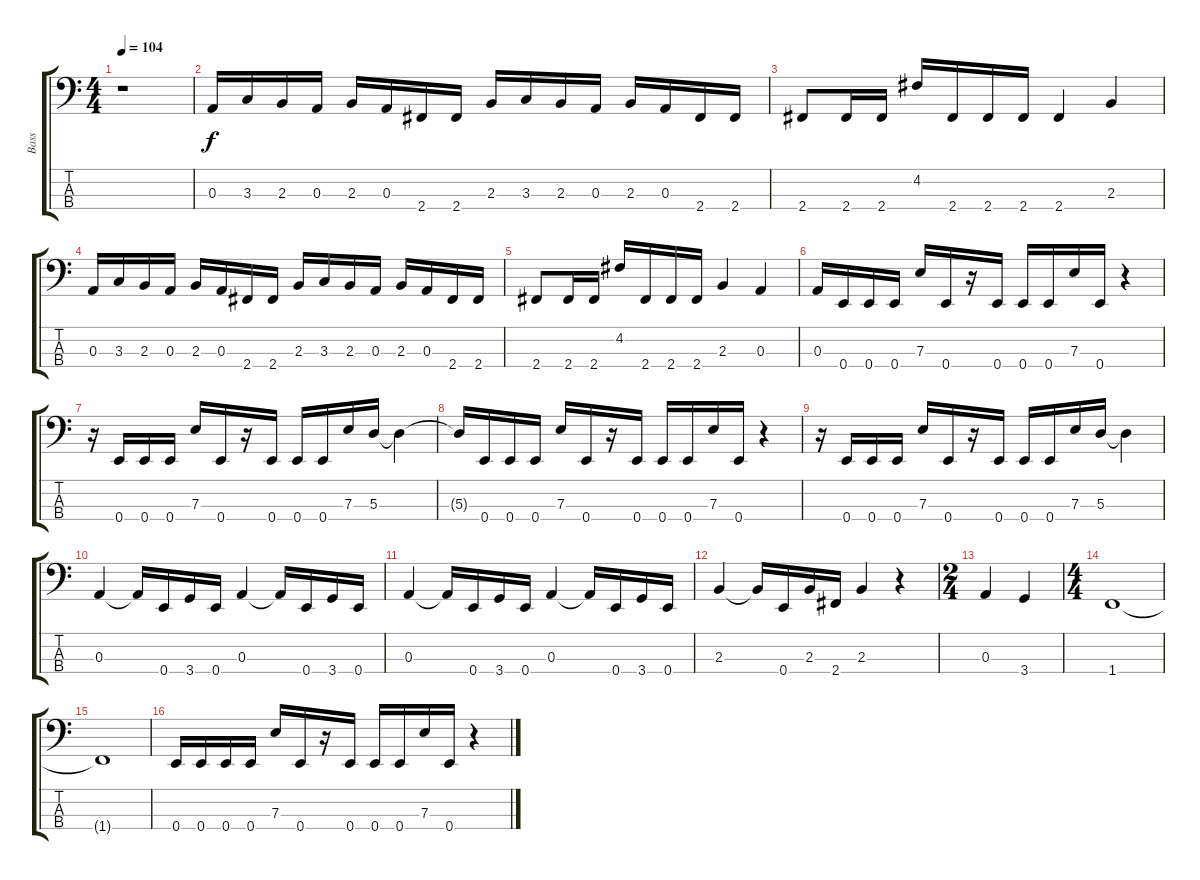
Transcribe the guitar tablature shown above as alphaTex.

\track ("Bass" "Bass") {instrument electricbassfinger}
\staff {score tabs}
\tuning (G2 D2 A1 E1) {hide}
\ts (4 4)
\tempo 104
\clef f4
\ks c
r.1{dy f} |
0.3.16 3.3.16 2.3.16 0.3.16 2.3.16 0.3.16 2.4.16 2.4.16 2.3.16 3.3.16 2.3.16 0.3.16 2.3.16 0.3.16 2.4.16 2.4.16 |
2.4.8 2.4.16 2.4.16 4.2.16 2.4.16 2.4.16 2.4.16 2.4.4 2.3.4 |
0.3.16 3.3.16 2.3.16 0.3.16 2.3.16 0.3.16 2.4.16 2.4.16 2.3.16 3.3.16 2.3.16 0.3.16 2.3.16 0.3.16 2.4.16 2.4.16 |
2.4.8 2.4.16 2.4.16 4.2.16 2.4.16 2.4.16 2.4.16 2.3.4 0.3.4 |
0.3.16 0.4.16 0.4.16 0.4.16 7.3.16 0.4.16 r.16 0.4.16 0.4.16 0.4.16 7.3.16 0.4.16 r.4 |
r.16 0.4.16 0.4.16 0.4.16 7.3.16 0.4.16 r.16 0.4.16 0.4.16 0.4.16 7.3.16 5.3.16 5.3{t}.4 |
5.3{t}.16 0.4.16 0.4.16 0.4.16 7.3.16 0.4.16 r.16 0.4.16 0.4.16 0.4.16 7.3.16 0.4.16 r.4 |
r.16 0.4.16 0.4.16 0.4.16 7.3.16 0.4.16 r.16 0.4.16 0.4.16 0.4.16 7.3.16 5.3.16 5.3{t}.4 |
0.3.4 0.3{t}.16 0.4.16 3.4.16 0.4.16 0.3.4 0.3{t}.16 0.4.16 3.4.16 0.4.16 |
0.3.4 0.3{t}.16 0.4.16 3.4.16 0.4.16 0.3.4 0.3{t}.16 0.4.16 3.4.16 0.4.16 |
2.3.4 2.3{t}.16 0.4.16 2.3.16 2.4.16 2.3.4 r.4 |
\ts (2 4)
0.3.4 3.4.4 |
\ts (4 4)
1.4.1 |
1.4{t}.1 |
0.4.16 0.4.16 0.4.16 0.4.16 7.3.16 0.4.16 r.16 0.4.16 0.4.16 0.4.16 7.3.16 0.4.16 r.4
